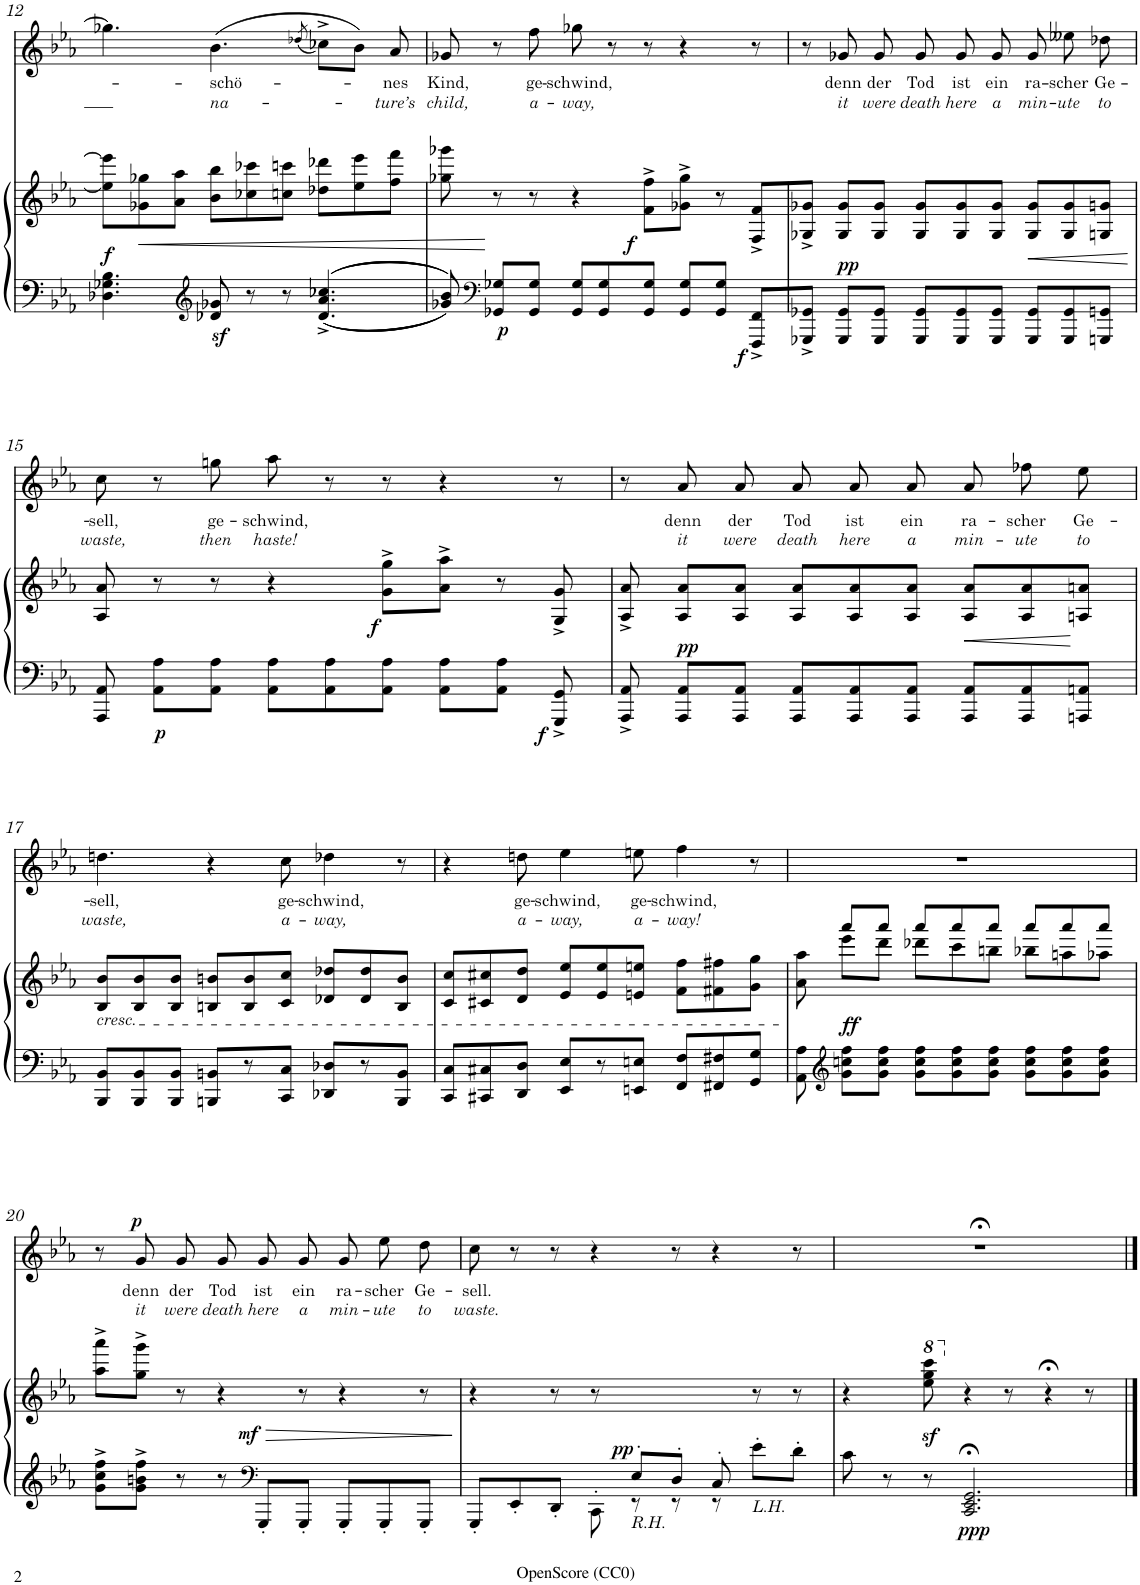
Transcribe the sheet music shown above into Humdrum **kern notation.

**kern	**kern	**dynam	**kern	**text	**text	**dynam
*part2	*part2	*part2	*part1	*part1	*part1	*part1
*staff3	*staff2	*staff2/3	*staff1	*staff1	*staff1	*staff1
*I"Piano	*	*	*I"Voice	*	*	*
*I'Pno	*	*	*	*	*	*
!!LO:PB:g=z
*clefF4	*clefG2	*	*clefG2	*	*	*
*k[b-e-a-]	*k[b-e-a-]	*	*k[b-e-a-]	*	*	*
*M9/8	*M9/8	*	*M9/8	*	*	*
=12	=12	=12	=12	=12	=12	=12
!	!	!LO:DY:b	!	!	!	!
4.D-X\ 4.G-X\ 4.B-\	8ee-\] 8eee-\]L	f	4.gg-X\]	.	.	.
!	!	!LO:HP:b	!	!	!	!
.	8g-X\ 8gg-X\	<	.	.	.	.
.	8a-\ 8aa-\J	.	.	.	.	.
*clefG2	*	*	*	*	*	*
!	!	!	!	!LO:LY:b	!LO:LY:b	!
8d-X/z< 8g-X/z<	8b-\ 8bb-\L	.	(4.b-\	-schö-	na-	.
8r	8cc-X\ 8ccc-X\	.	.	.	.	.
8r	8ccn\ 8cccn\J	.	.	.	.	.
.	.	.	(8qdd-X/	.	.	.
4.d-/^ 4.a-/^ 4.cc-X/^	8dd-X\ 8ddd-X\L	.	8cc-X^\L)	.	.	.
.	8ee-\ 8eee-\	.	8b-\J)	.	.	.
!	!	!	!	!LO:LY:b	!LO:LY:b	!
.	8ff\ 8fff\J	.	8a-/	-nes	-ture’s	.
=13	=13	=13	=13	=13	=13	=13
!	!	!	!	!LO:LY:b	!LO:LY:b	!
8g-X/ 8b-/	8gg-X\ 8ggg-X\	.	8g-X/	Kind,	child,	.
*clefF4	*	*	*	*	*	*
!	!	!LO:DY:n=1:b=2	!	!	!	!
8GG-X/ 8G-X/L	8r	[ p	8r	.	.	.
!	!	!	!	!LO:LY:b	!LO:LY:b	!
8GG-/ 8G-/J	8r	.	8ff\	ge-	a-	.
!	!	!	!	!LO:LY:b	!LO:LY:b	!
8GG-/ 8G-/L	4r	.	8gg-X\	-schwind,	-way,	.
8GG-/ 8G-/	.	.	8r	.	.	.
!	!	!LO:DY:n=2:b	!	!	!	!
8GG-/ 8G-/J	8f\^> 8ff\^>L	f	8r	.	.	.
8GG-/ 8G-/L	8g-X\^> 8gg-\^>J	.	4r	.	.	.
8GG-/ 8G-/J	8r	.	.	.	.	.
!	!	!LO:DY:n=3:b=2	!	!	!	!
8FFF/^ 8FF/^L	8F/^ 8f/^L	f	8r	.	.	.
=14	=14	=14	=14	=14	=14	=14
8GGG-X/^ 8GG-X/^J	8G-X/^ 8g-X/^J	.	8r	.	.	.
!	!	!LO:DY:b	!	!LO:LY:b	!LO:LY:b	!
8GGG-/ 8GG-/L	8G-/ 8g-/L	pp	8g-X/	denn	it	.
!	!	!	!	!LO:LY:b	!LO:LY:b	!
8GGG-/ 8GG-/J	8G-/ 8g-/J	.	8g-/	der	were	.
!	!	!	!	!LO:LY:b	!LO:LY:b	!
8GGG-/ 8GG-/L	8G-/ 8g-/L	.	8g-/	Tod	death	.
!	!	!	!	!LO:LY:b	!LO:LY:b	!
8GGG-/ 8GG-/	8G-/ 8g-/	.	8g-/	ist	here	.
!	!	!	!	!LO:LY:b	!LO:LY:b	!
8GGG-/ 8GG-/J	8G-/ 8g-/J	.	8g-/	ein	a	.
!	!	!LO:HP:b	!	!LO:LY:b	!LO:LY:b	!
8GGG-/ 8GG-/L	8G-/ 8g-/L	<	8g-/	ra-	min-	.
!	!	!	!	!LO:LY:b	!LO:LY:b	!
8GGG-/ 8GG-/	8G-/ 8g-/	.	8ee--X\	-scher	-ute	.
!	!	!	!	!LO:LY:b	!LO:LY:b	!
8GGGn/ 8GGn/J	8Gn/ 8gn/J	.	8dd-X\	Ge-	to	.
.	.	[	.	.	.	.
!!LO:LB:g=z
=15	=15	=15	=15	=15	=15	=15
!	!	!	!	!LO:LY:b	!LO:LY:b	!
8AAA-/ 8AA-/	8A-/ 8a-/	.	8cc\	-sell,	waste,	.
!	!	!LO:DY:b=2	!	!	!	!
8AA-\ 8A-\L	8r	p	8r	.	.	.
!	!	!	!	!LO:LY:b	!LO:LY:b	!
8AA-\ 8A-\J	8r	.	8ggn\	ge-	then	.
!	!	!	!	!LO:LY:b	!LO:LY:b	!
8AA-\ 8A-\L	4r	.	8aa-\	-schwind,	haste!	.
8AA-\ 8A-\	.	.	8r	.	.	.
!	!	!LO:DY:b	!	!	!	!
8AA-\ 8A-\J	8g\^ 8gg\^L	f	8r	.	.	.
8AA-\ 8A-\L	8a-\^ 8aa-\^J	.	4r	.	.	.
8AA-\ 8A-\J	8r	.	.	.	.	.
!	!	!LO:DY:b=2	!	!	!	!
8GGG/^ 8GG/^	8G/^ 8g/^	f	8r	.	.	.
=16	=16	=16	=16	=16	=16	=16
8AAA-/^ 8AA-/^	8A-/^ 8a-/^	.	8r	.	.	.
!	!	!LO:DY:b	!	!LO:LY:b	!LO:LY:b	!
8AAA-/ 8AA-/L	8A-/ 8a-/L	pp	8a-/	denn	it	.
!	!	!	!	!LO:LY:b	!LO:LY:b	!
8AAA-/ 8AA-/J	8A-/ 8a-/J	.	8a-/	der	were	.
!	!	!	!	!LO:LY:b	!LO:LY:b	!
8AAA-/ 8AA-/L	8A-/ 8a-/L	.	8a-/	Tod	death	.
!	!	!	!	!LO:LY:b	!LO:LY:b	!
8AAA-/ 8AA-/	8A-/ 8a-/	.	8a-/	ist	here	.
!	!	!	!	!LO:LY:b	!LO:LY:b	!
8AAA-/ 8AA-/J	8A-/ 8a-/J	.	8a-/	ein	a	.
!	!	!LO:HP:b	!	!LO:LY:b	!LO:LY:b	!
8AAA-/ 8AA-/L	8A-/ 8a-/L	<	8a-/	ra-	min-	.
!	!	!	!	!LO:LY:b	!LO:LY:b	!
8AAA-/ 8AA-/	8A-/ 8a-/	.	8ff-X\	-scher	-ute	.
!	!	!	!	!LO:LY:b	!LO:LY:b	!
8AAAn/ 8AAn/J	8An/ 8an/J	[	8ee-\	Ge-	to	.
!!LO:LB:g=z
=17	=17	=17	=17	=17	=17	=17
!	!LO:TX:b:i:t=cresc.	!	!	!	!	!
!	!	!	!	!LO:LY:b	!LO:LY:b	!
8BBB-/ 8BB-/L	8B-/ 8b-/L	.	4.ddn\	-sell,	waste,	.
8BBB-/ 8BB-/	8B-/ 8b-/	.	.	.	.	.
8BBB-/ 8BB-/J	8B-/ 8b-/J	.	.	.	.	.
8BBBn/ 8BBn/L	8Bn/ 8bn/L	.	4r	.	.	.
8r	8B/ 8b/	.	.	.	.	.
!	!	!	!	!LO:LY:b	!LO:LY:b	!
8CC/ 8C/J	8c/ 8cc/J	.	8cc\	ge-	a-	.
!	!	!	!	!LO:LY:b	!LO:LY:b	!
8DD-X/ 8D-X/L	8d-X/ 8dd-X/L	.	4dd-X\	-schwind,	-way,	.
8r	8d-/ 8dd-/	.	.	.	.	.
8BBB/ 8BB/J	8B/ 8b/J	.	8r	.	.	.
=18	=18	=18	=18	=18	=18	=18
8CC/ 8C/L	8c/ 8cc/L	.	4r	.	.	.
8CC#X/ 8C#X/	8c#X/ 8cc#X/	.	.	.	.	.
!	!	!	!	!LO:LY:b	!LO:LY:b	!
8DD/ 8D/J	8d/ 8dd/J	.	8ddn\	ge-	a-	.
!	!	!	!	!LO:LY:b	!LO:LY:b	!
8EE-/ 8E-/L	8e-/ 8ee-/L	.	4ee-\	-schwind,	-way,	.
8r	8e-/ 8ee-/	.	.	.	.	.
!	!	!	!	!LO:LY:b	!LO:LY:b	!
8EEn/ 8En/J	8en/ 8een/J	.	8een\	ge-	a-	.
!	!	!	!	!LO:LY:b	!LO:LY:b	!
8FF/ 8F/L	8f\ 8ff\L	.	4ff\	-schwind,	-way!	.
8FF#X/ 8F#X/	8f#X\ 8ff#X\	.	.	.	.	.
8GG/ 8G/J	8g\ 8gg\J	.	8r	.	.	.
=19	=19	=19	=19	=19	=19	=19
*	*^	*	*	*	*	*
8AA-\ 8A-\	8ryy	8a-\ 8aa-\	.	8%9r	.	.	.
*clefG2	*	*	*	*	*	*	*
!	!	!	!LO:DY:b	!	!	!	!
8g\ 8ccn\ 8ff\L	8aaa-/L	8eee-\L	ff	.	.	.	.
8g\ 8cc\ 8ff\J	8aaa-/J	8ddd\J	.	.	.	.	.
8g\ 8cc\ 8ff\L	8aaa-/L	8ddd-X\L	.	.	.	.	.
8g\ 8cc\ 8ff\	8aaa-/	8ccc\	.	.	.	.	.
8g\ 8cc\ 8ff\J	8aaa-/J	8bbn\J	.	.	.	.	.
8g\ 8cc\ 8ff\L	8aaa-/L	8bb-X\L	.	.	.	.	.
8g\ 8cc\ 8ff\	8aaa-/	8aan\	.	.	.	.	.
8g\ 8cc\ 8ff\J	8aaa-/J	8aa-X\J	.	.	.	.	.
*	*v	*v	*	*	*	*	*
!!LO:LB:g=z
=20	=20	=20	=20	=20	=20	=20
8g\^ 8cc\^ 8ff\^L	8aa-\^ 8aaa-\^L	.	8r	.	.	.
!	!	!	!	!LO:LY:b	!LO:LY:b	!LO:DY:a
8g\^ 8bn\^ 8ff\^J	8gg\^ 8ggg\^J	.	8g/	denn	it	p
!	!	!	!	!LO:LY:b	!LO:LY:b	!
8r	8r	.	8g/	der	were	.
!	!	!	!	!LO:LY:b	!LO:LY:b	!
8r	4r	.	8g/	Tod	death	.
*clefF4	*	*	*	*	*	*
!	!	!LO:DY:a=2	!	!LO:LY:b	!LO:LY:b	!
8GGG'/L	.	mf	8g/	ist	here	.
!	!	!	!	!LO:LY:b	!LO:LY:b	!
8GGG'/J	8r	.	8g/	ein	a	.
!	!	!	!	!LO:LY:b	!LO:LY:b	!
8GGG'/L	4r	.	8g/	ra-	min-	.
!	!	!	!	!LO:LY:b	!LO:LY:b	!
8GGG'/	.	.	8ee-\	-scher	-ute	.
!	!	!	!	!LO:LY:b	!LO:LY:b	!
8GGG'/J	8r	.	8dd\	Ge-	to	.
=21	=21	=21	=21	=21	=21	=21
*^	*	*	*	*	*	*
!	!	!	!	!	!LO:LY:b	!LO:LY:b	!
8GGG'</L	4.ryy	4r	.	8cc\	-sell.	waste.	.
8EE-'</	.	.	.	8r	.	.	.
8DD'</J	.	8r	.	8r	.	.	.
8CC'\	8ryy	8r	.	4r	.	.	.
!LO:TX:b:i:t=R.H.	!	!	!	!	!	!	!
!	!	!	!LO:DY:a=2	!	!	!	!
8E-'/L	8r	8ryy	pp	.	.	.	.
8D'/J	8r	8ryy	.	8r	.	.	.
8C'/	8r	8ryy	.	4r	.	.	.
!LO:TX:b:i:t=L.H.	!	!	!	!	!	!	!
8e-'>\L	4ryy	8r	.	.	.	.	.
8d'>\J	.	8r	.	8r	.	.	.
*v	*v	*	*	*	*	*	*
=22	=22	=22	=22	=22	=22	=22
8c\	4r	.	8%9r;<	.	.	.
8r	.	.	.	.	.	.
*	*8va	*	*	*	*	*
8r	8eee-\z< 8ggg\z< 8cccc\z<	.	.	.	.	.
*	*X8va	*	*	*	*	*
!	!	!LO:DY:b=2	!	!	!	!
2.CC/;< 2.EE-/;< 2.GG/;<	4r	ppp	.	.	.	.
.	8r	.	.	.	.	.
.	4r;<	.	.	.	.	.
.	8r	.	.	.	.	.
==	==	==	==	==	==	==
*-	*-	*-	*-	*-	*-	*-
